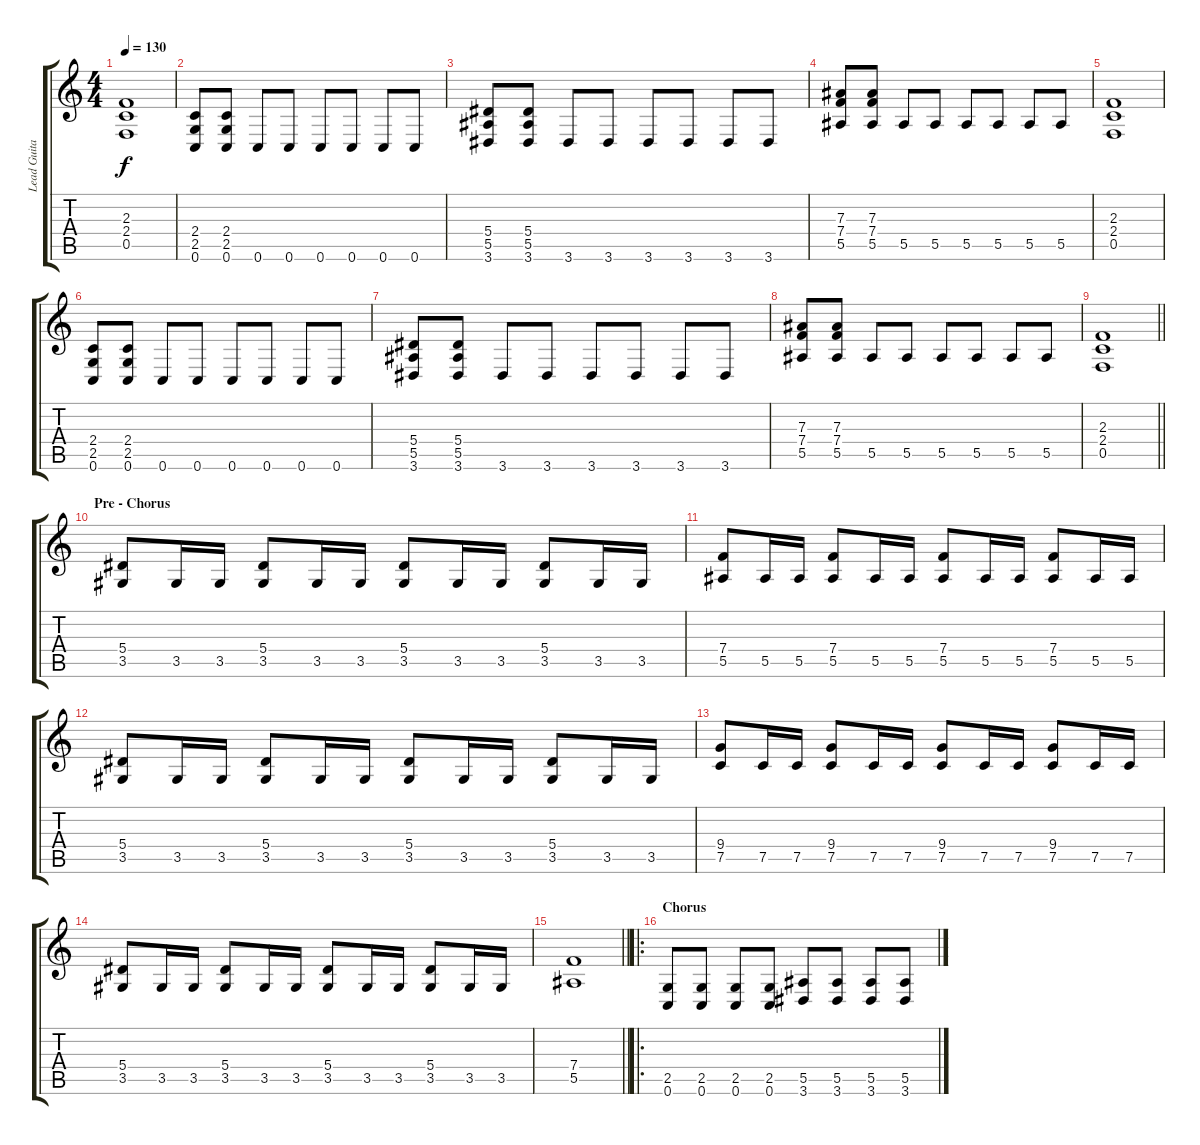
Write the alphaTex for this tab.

\track ("Lead Guitar 2" "Lead Guita") {instrument distortionguitar}
\staff {score tabs}
\tuning (C4 G3 Eb3 Bb2 F2 C2) {hide}
\ts (4 4)
\tempo 130
\clef g2
\ks c
(2.3 2.4 0.5).1{dy f} |
(2.4 2.5 0.6).8 (2.4 2.5 0.6).8 0.6.8 0.6.8 0.6.8 0.6.8 0.6.8 0.6.8 |
(5.4 5.5 3.6).8 (5.4 5.5 3.6).8 3.6.8 3.6.8 3.6.8 3.6.8 3.6.8 3.6.8 |
(7.3 7.4 5.5).8 (7.3 7.4 5.5).8 5.5.8 5.5.8 5.5.8 5.5.8 5.5.8 5.5.8 |
(2.3 2.4 0.5).1 |
(2.4 2.5 0.6).8 (2.4 2.5 0.6).8 0.6.8 0.6.8 0.6.8 0.6.8 0.6.8 0.6.8 |
(5.4 5.5 3.6).8 (5.4 5.5 3.6).8 3.6.8 3.6.8 3.6.8 3.6.8 3.6.8 3.6.8 |
(7.3 7.4 5.5).8 (7.3 7.4 5.5).8 5.5.8 5.5.8 5.5.8 5.5.8 5.5.8 5.5.8 |
\barLineRight lightlight
(2.3 2.4 0.5).1 |
\section ("" "Pre - Chorus")
(5.4 3.5).8 3.5.16 3.5.16 (5.4 3.5).8 3.5.16 3.5.16 (5.4 3.5).8 3.5.16 3.5.16 (5.4 3.5).8 3.5.16 3.5.16 |
(7.4 5.5).8 5.5.16 5.5.16 (7.4 5.5).8 5.5.16 5.5.16 (7.4 5.5).8 5.5.16 5.5.16 (7.4 5.5).8 5.5.16 5.5.16 |
(5.4 3.5).8 3.5.16 3.5.16 (5.4 3.5).8 3.5.16 3.5.16 (5.4 3.5).8 3.5.16 3.5.16 (5.4 3.5).8 3.5.16 3.5.16 |
(9.4 7.5).8 7.5.16 7.5.16 (9.4 7.5).8 7.5.16 7.5.16 (9.4 7.5).8 7.5.16 7.5.16 (9.4 7.5).8 7.5.16 7.5.16 |
(5.4 3.5).8 3.5.16 3.5.16 (5.4 3.5).8 3.5.16 3.5.16 (5.4 3.5).8 3.5.16 3.5.16 (5.4 3.5).8 3.5.16 3.5.16 |
\barLineRight lightlight
(7.4 5.5).1 |
\ro
\section ("" "Chorus")
(2.5 0.6).8 (2.5 0.6).8 (2.5 0.6).8 (2.5 0.6).8 (5.5 3.6).8 (5.5 3.6).8 (5.5 3.6).8 (5.5 3.6).8
